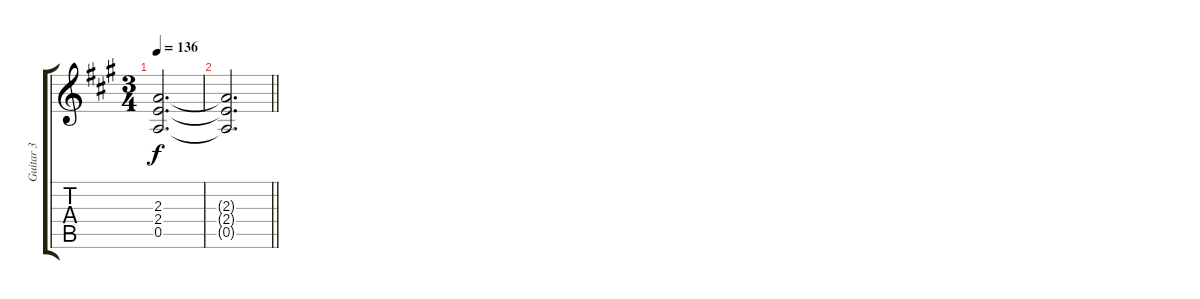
\track ("Guitar 3" "Guitar 3") {instrument distortionguitar}
\staff {score tabs}
\tuning (E4 B3 G3 D3 A2 E2) {hide}
\ts (3 4)
\tempo 136
\clef g2
\ks a
(2.3{t} 2.4{t} 0.5{t}).2{d dy f} |
\barLineRight lightlight
(2.3{t} 2.4{t} 0.5{t}).2{d}
